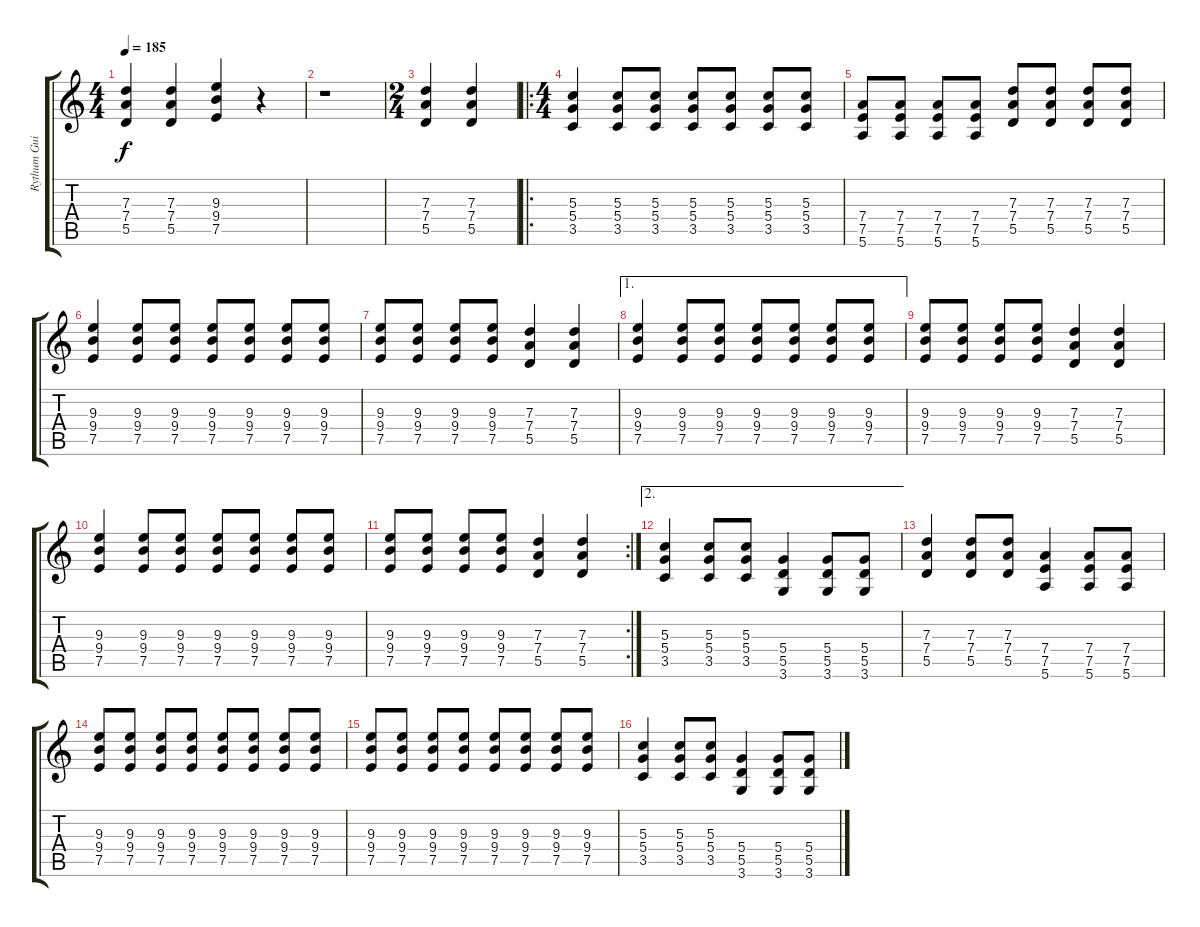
\track ("Rythum Guitar" "Rythum Gui") {instrument overdrivenguitar}
\staff {score tabs}
\tuning (E4 B3 G3 D3 A2 E2) {hide}
\ts (4 4)
\tempo 185
\clef g2
\ks c
(7.3 7.4 5.5).4{dy f} (7.3 7.4 5.5).4 (9.3 9.4 7.5).4 r.4 |
r.1 |
\ts (2 4)
(7.3 7.4 5.5).4 (7.3 7.4 5.5).4 |
\ro
\ts (4 4)
(5.3 5.4 3.5).4 (5.3 5.4 3.5).8 (5.3 5.4 3.5).8 (5.3 5.4 3.5).8 (5.3 5.4 3.5).8 (5.3 5.4 3.5).8 (5.3 5.4 3.5).8 |
(7.4 7.5 5.6).8 (7.4 7.5 5.6).8 (7.4 7.5 5.6).8 (7.4 7.5 5.6).8 (7.3 7.4 5.5).8 (7.3 7.4 5.5).8 (7.3 7.4 5.5).8 (7.3 7.4 5.5).8 |
(9.3 9.4 7.5).4 (9.3 9.4 7.5).8 (9.3 9.4 7.5).8 (9.3 9.4 7.5).8 (9.3 9.4 7.5).8 (9.3 9.4 7.5).8 (9.3 9.4 7.5).8 |
(9.3 9.4 7.5).8 (9.3 9.4 7.5).8 (9.3 9.4 7.5).8 (9.3 9.4 7.5).8 (7.3 7.4 5.5).4 (7.3 7.4 5.5).4 |
\ae 1
(9.3 9.4 7.5).4 (9.3 9.4 7.5).8 (9.3 9.4 7.5).8 (9.3 9.4 7.5).8 (9.3 9.4 7.5).8 (9.3 9.4 7.5).8 (9.3 9.4 7.5).8 |
(9.3 9.4 7.5).8 (9.3 9.4 7.5).8 (9.3 9.4 7.5).8 (9.3 9.4 7.5).8 (7.3 7.4 5.5).4 (7.3 7.4 5.5).4 |
(9.3 9.4 7.5).4 (9.3 9.4 7.5).8 (9.3 9.4 7.5).8 (9.3 9.4 7.5).8 (9.3 9.4 7.5).8 (9.3 9.4 7.5).8 (9.3 9.4 7.5).8 |
\rc 2
(9.3 9.4 7.5).8 (9.3 9.4 7.5).8 (9.3 9.4 7.5).8 (9.3 9.4 7.5).8 (7.3 7.4 5.5).4 (7.3 7.4 5.5).4 |
\ae 2
(5.3 5.4 3.5).4 (5.3 5.4 3.5).8 (5.3 5.4 3.5).8 (5.4 5.5 3.6).4 (5.4 5.5 3.6).8 (5.4 5.5 3.6).8 |
(7.3 7.4 5.5).4 (7.3 7.4 5.5).8 (7.3 7.4 5.5).8 (7.4 7.5 5.6).4 (7.4 7.5 5.6).8 (7.4 7.5 5.6).8 |
(9.3 9.4 7.5).8 (9.3 9.4 7.5).8 (9.3 9.4 7.5).8 (9.3 9.4 7.5).8 (9.3 9.4 7.5).8 (9.3 9.4 7.5).8 (9.3 9.4 7.5).8 (9.3 9.4 7.5).8 |
(9.3 9.4 7.5).8 (9.3 9.4 7.5).8 (9.3 9.4 7.5).8 (9.3 9.4 7.5).8 (9.3 9.4 7.5).8 (9.3 9.4 7.5).8 (9.3 9.4 7.5).8 (9.3 9.4 7.5).8 |
(5.3 5.4 3.5).4 (5.3 5.4 3.5).8 (5.3 5.4 3.5).8 (5.4 5.5 3.6).4 (5.4 5.5 3.6).8 (5.4 5.5 3.6).8
